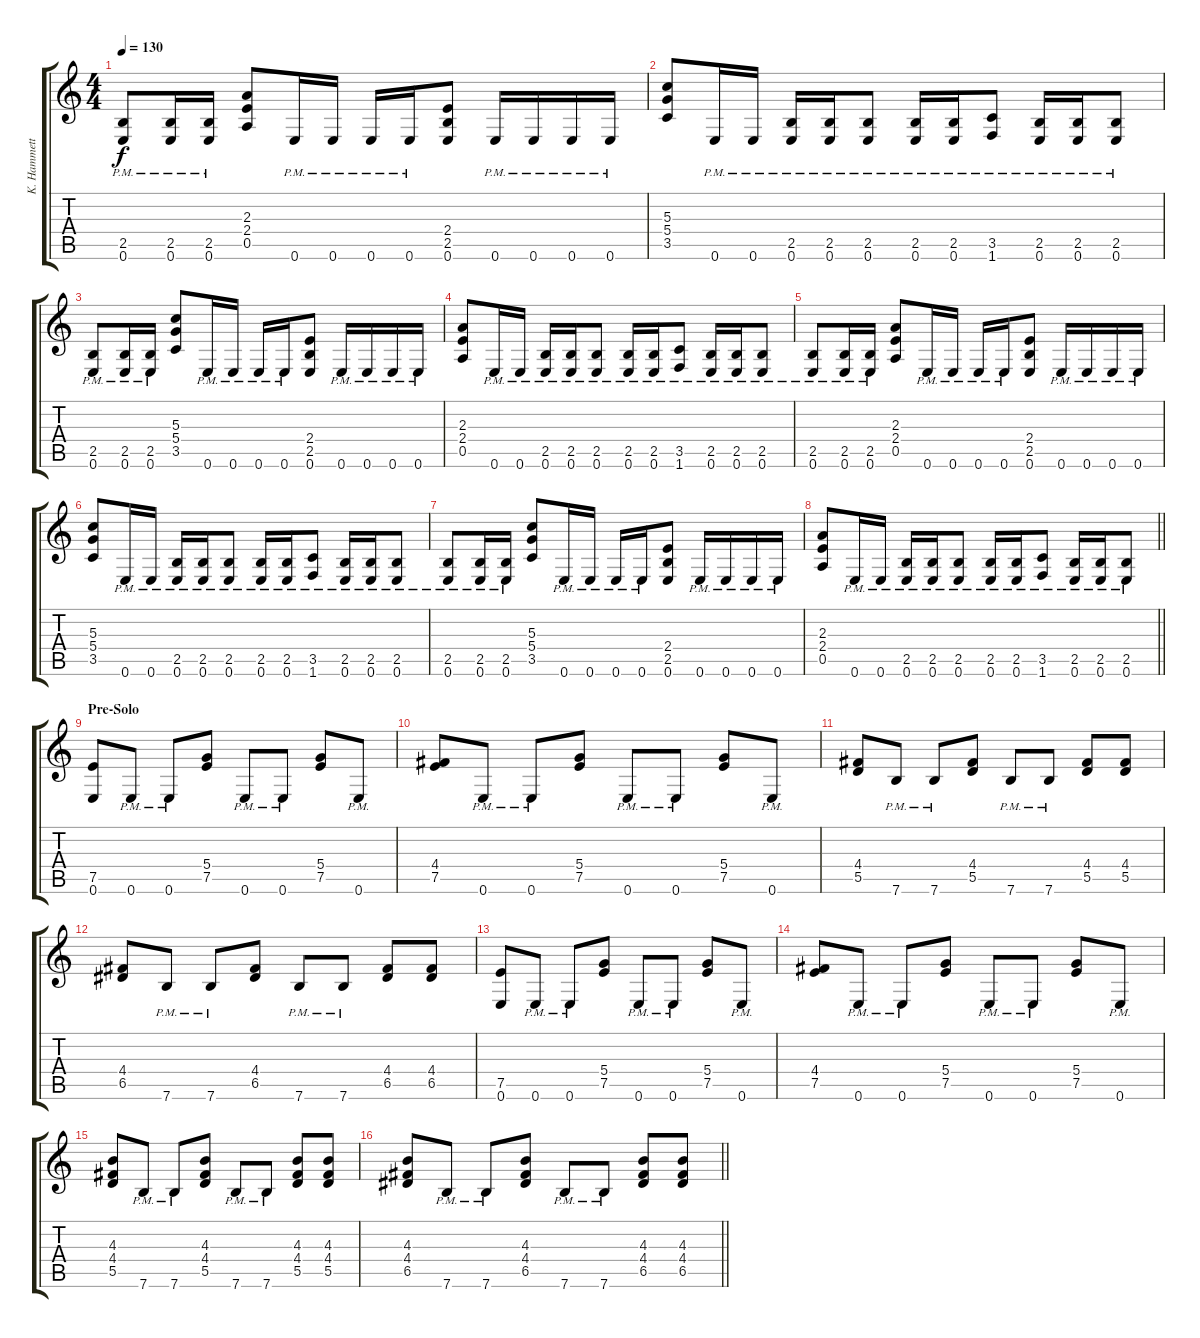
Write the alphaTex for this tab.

\track ("K. Hammett (Lead)" "K. Hammett") {instrument distortionguitar}
\staff {score tabs}
\tuning (E4 B3 G3 D3 A2 E2) {hide}
\ts (4 4)
\tempo 130
\clef g2
\ks c
(2.5{pm} 0.6{pm}).8{dy f} (2.5{pm} 0.6{pm}).16 (2.5{pm} 0.6{pm}).16 (2.3 2.4 0.5).8 0.6{pm}.16 0.6{pm}.16 0.6{pm}.16 0.6{pm}.16 (2.4 2.5 0.6).8 0.6{pm}.16 0.6{pm}.16 0.6{pm}.16 0.6{pm}.16 |
(5.3 5.4 3.5).8 0.6{pm}.16 0.6{pm}.16 (2.5{pm} 0.6{pm}).16 (2.5{pm} 0.6{pm}).16 (2.5{pm} 0.6{pm}).8 (2.5{pm} 0.6{pm}).16 (2.5{pm} 0.6{pm}).16 (3.5{pm} 1.6{pm}).8 (2.5{pm} 0.6{pm}).16 (2.5{pm} 0.6{pm}).16 (2.5{pm} 0.6{pm}).8 |
(2.5{pm} 0.6{pm}).8 (2.5{pm} 0.6{pm}).16 (2.5{pm} 0.6{pm}).16 (5.3 5.4 3.5).8 0.6{pm}.16 0.6{pm}.16 0.6{pm}.16 0.6{pm}.16 (2.4 2.5 0.6).8 0.6{pm}.16 0.6{pm}.16 0.6{pm}.16 0.6{pm}.16 |
(2.3 2.4 0.5).8 0.6{pm}.16 0.6{pm}.16 (2.5{pm} 0.6{pm}).16 (2.5{pm} 0.6{pm}).16 (2.5{pm} 0.6{pm}).8 (2.5{pm} 0.6{pm}).16 (2.5{pm} 0.6{pm}).16 (3.5{pm} 1.6{pm}).8 (2.5{pm} 0.6{pm}).16 (2.5{pm} 0.6{pm}).16 (2.5{pm} 0.6{pm}).8 |
(2.5{pm} 0.6{pm}).8 (2.5{pm} 0.6{pm}).16 (2.5{pm} 0.6{pm}).16 (2.3 2.4 0.5).8 0.6{pm}.16 0.6{pm}.16 0.6{pm}.16 0.6{pm}.16 (2.4 2.5 0.6).8 0.6{pm}.16 0.6{pm}.16 0.6{pm}.16 0.6{pm}.16 |
(5.3 5.4 3.5).8 0.6{pm}.16 0.6{pm}.16 (2.5{pm} 0.6{pm}).16 (2.5{pm} 0.6{pm}).16 (2.5{pm} 0.6{pm}).8 (2.5{pm} 0.6{pm}).16 (2.5{pm} 0.6{pm}).16 (3.5{pm} 1.6{pm}).8 (2.5{pm} 0.6{pm}).16 (2.5{pm} 0.6{pm}).16 (2.5{pm} 0.6{pm}).8 |
(2.5{pm} 0.6{pm}).8 (2.5{pm} 0.6{pm}).16 (2.5{pm} 0.6{pm}).16 (5.3 5.4 3.5).8 0.6{pm}.16 0.6{pm}.16 0.6{pm}.16 0.6{pm}.16 (2.4 2.5 0.6).8 0.6{pm}.16 0.6{pm}.16 0.6{pm}.16 0.6{pm}.16 |
\barLineRight lightlight
(2.3 2.4 0.5).8 0.6{pm}.16 0.6{pm}.16 (2.5{pm} 0.6{pm}).16 (2.5{pm} 0.6{pm}).16 (2.5{pm} 0.6{pm}).8 (2.5{pm} 0.6{pm}).16 (2.5{pm} 0.6{pm}).16 (3.5{pm} 1.6{pm}).8 (2.5{pm} 0.6{pm}).16 (2.5{pm} 0.6{pm}).16 (2.5{pm} 0.6{pm}).8 |
\section ("" "Pre-Solo")
(7.5 0.6).8 0.6{pm}.8 0.6{pm}.8 (5.4 7.5).8 0.6{pm}.8 0.6{pm}.8 (5.4 7.5).8 0.6{pm}.8 |
(4.4 7.5).8 0.6{pm}.8 0.6{pm}.8 (5.4 7.5).8 0.6{pm}.8 0.6{pm}.8 (5.4 7.5).8 0.6{pm}.8 |
(4.4 5.5).8 7.6{pm}.8 7.6{pm}.8 (4.4 5.5).8 7.6{pm}.8 7.6{pm}.8 (4.4 5.5).8 (4.4 5.5).8 |
(4.4 6.5).8 7.6{pm}.8 7.6{pm}.8 (4.4 6.5).8 7.6{pm}.8 7.6{pm}.8 (4.4 6.5).8 (4.4 6.5).8 |
(7.5 0.6).8 0.6{pm}.8 0.6{pm}.8 (5.4 7.5).8 0.6{pm}.8 0.6{pm}.8 (5.4 7.5).8 0.6{pm}.8 |
(4.4 7.5).8 0.6{pm}.8 0.6{pm}.8 (5.4 7.5).8 0.6{pm}.8 0.6{pm}.8 (5.4 7.5).8 0.6{pm}.8 |
(4.3 4.4 5.5).8 7.6{pm}.8 7.6{pm}.8 (4.3 4.4 5.5).8 7.6{pm}.8 7.6{pm}.8 (4.3 4.4 5.5).8 (4.3 4.4 5.5).8 |
\barLineRight lightlight
(4.3 4.4 6.5).8 7.6{pm}.8 7.6{pm}.8 (4.3 4.4 6.5).8 7.6{pm}.8 7.6{pm}.8 (4.3 4.4 6.5).8 (4.3 4.4 6.5).8
